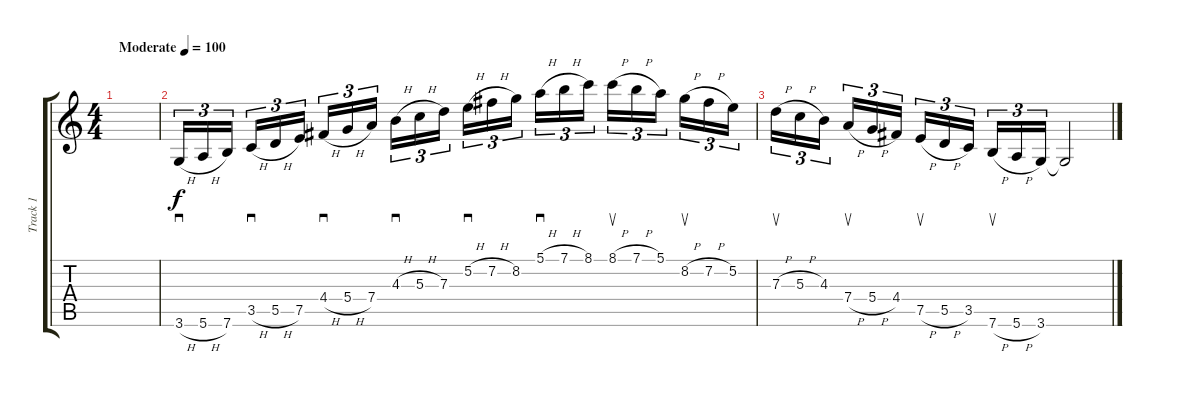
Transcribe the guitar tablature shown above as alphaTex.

\track ("Track 1" "Track 1") {instrument overdrivenguitar}
\staff {score tabs}
\tuning (E4 B3 G3 D3 A2 E2) {hide}
\ts (4 4)
\tempo (100 "Moderate")
\clef g2
\ks c
|
3.6{h}.16{sd tu (3 2)} 5.6{h}.16{tu (3 2)} 7.6.16{tu (3 2) beam splitsecondary} 3.5{h}.16{sd tu (3 2)} 5.5{h}.16{tu (3 2)} 7.5.16{tu (3 2)} 4.4{h}.16{sd tu (3 2)} 5.4{h}.16{tu (3 2)} 7.4.16{tu (3 2) beam splitsecondary} 4.3{h}.16{sd tu (3 2)} 5.3{h}.16{tu (3 2)} 7.3.16{tu (3 2)} 5.2{h}.16{sd tu (3 2)} 7.2{h}.16{tu (3 2)} 8.2.16{tu (3 2) beam splitsecondary} 5.1{h}.16{sd tu (3 2)} 7.1{h}.16{tu (3 2)} 8.1.16{tu (3 2)} 8.1{h}.16{su tu (3 2)} 7.1{h}.16{tu (3 2)} 5.1.16{tu (3 2) beam splitsecondary} 8.2{h}.16{su tu (3 2)} 7.2{h}.16{tu (3 2)} 5.2.16{tu (3 2)} |
7.3{h}.16{su tu (3 2)} 5.3{h}.16{tu (3 2)} 4.3.16{tu (3 2) beam splitsecondary} 7.4{h}.16{su tu (3 2)} 5.4{h}.16{tu (3 2)} 4.4.16{tu (3 2)} 7.5{h}.16{su tu (3 2)} 5.5{h}.16{tu (3 2)} 3.5.16{tu (3 2) beam splitsecondary} 7.6{h}.16{su tu (3 2)} 5.6{h}.16{tu (3 2)} 3.6.16{tu (3 2)} 3.6{t}.2
